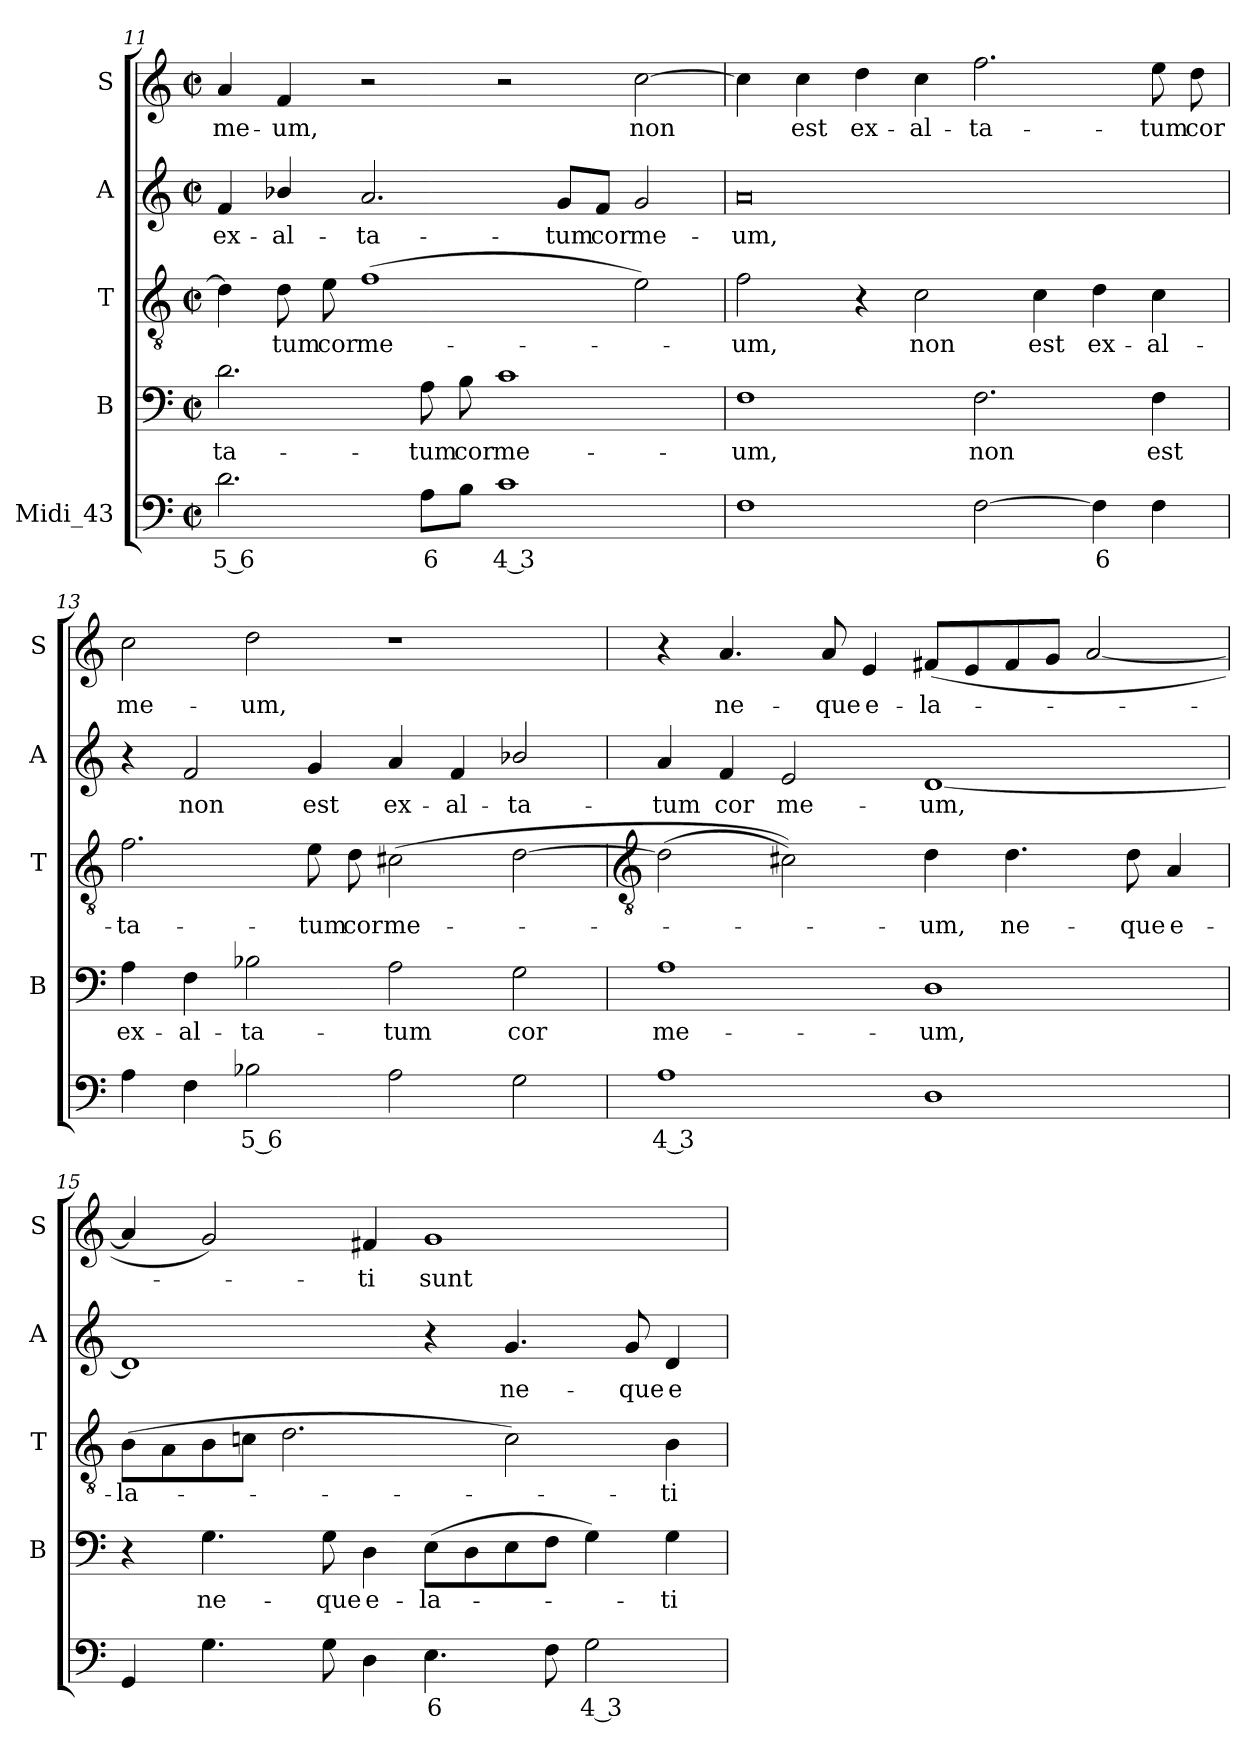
**kern	**text	**kern	**text	**kern	**text	**kern	**text	**kern	**text
*part5	*part5	*part4	*part4	*part3	*part3	*part2	*part2	*part1	*part1
*staff5	*staff5	*staff4	*staff4	*staff3	*staff3	*staff2	*staff2	*staff1	*staff1
*I"Midi_43	*	*I"B	*	*I"T	*	*I"A	*	*I"S	*
*	*	*I'B	*	*I'T	*	*I'A	*	*I'S	*
!!LO:LB:g=z
*clefF4	*	*clefF4	*	*clefGv2	*	*clefG2	*	*clefG2	*
*k[]	*	*k[]	*	*k[]	*	*k[]	*	*k[]	*
*C:	*	*C:	*	*C:	*	*C:	*	*C:	*
*M4/2	*	*M4/2	*	*M4/2	*	*M4/2	*	*M4/2	*
*met(c|)	*	*met(c|)	*	*met(c|)	*	*met(c|)	*	*met(c|)	*
=11	=11	=11	=11	=11	=11	=11	=11	=11	=11
!	!LO:LY:b	!	!LO:LY:b	!	!	!	!LO:LY:b	!	!LO:LY:b
2.d	5 6	2.d	-ta-	4d]	.	4f	ex-	4a	me-
!	!	!	!	!	!LO:LY:b	!	!LO:LY:b	!	!LO:LY:b
.	.	.	.	8d	tum	4b-X/	-al-	4f	-um,
!	!	!	!	!	!LO:LY:b	!	!	!	!
.	.	.	.	8e	cor	.	.	.	.
!	!	!	!	!	!LO:LY:b	!	!LO:LY:b	!	!
.	.	.	.	(>1f	me-	2.a	-ta-	2r	.
!	!LO:LY:b	!	!LO:LY:b	!	!	!	!	!	!
8AL	6	8A	-tum	.	.	.	.	.	.
!	!	!	!LO:LY:b	!	!	!	!	!	!
8BJ	.	8B	cor	.	.	.	.	.	.
!	!LO:LY:b	!	!LO:LY:b	!	!	!	!	!	!
1c	4 3	1c	me-	.	.	.	.	2r	.
!	!	!	!	!	!	!	!LO:LY:b	!	!
.	.	.	.	.	.	8g/L	-tum	.	.
!	!	!	!	!	!	!	!LO:LY:b	!	!
.	.	.	.	.	.	8f/J	cor	.	.
!	!	!	!	!	!	!	!LO:LY:b	!	!LO:LY:b
.	.	.	.	2e)	.	2g	me-	[2cc	non
=12	=12	=12	=12	=12	=12	=12	=12	=12	=12
!	!	!	!LO:LY:b	!	!LO:LY:b	!	!LO:LY:b	!	!
1F	.	1F	-um,	2f	um,	0a	-um,	4cc]	.
!	!	!	!	!	!	!	!	!	!LO:LY:b
.	.	.	.	.	.	.	.	4cc	est
!	!	!	!	!	!	!	!	!	!LO:LY:b
.	.	.	.	4r	.	.	.	4dd	ex-
!	!	!	!	!	!LO:LY:b	!	!	!	!LO:LY:b
.	.	.	.	2c	non	.	.	4cc	-al-
!	!	!	!LO:LY:b	!	!	!	!	!	!LO:LY:b
[2F	.	2.F	non	.	.	.	.	2.ff	-ta-
!	!	!	!	!	!LO:LY:b	!	!	!	!
.	.	.	.	4c	est	.	.	.	.
!	!LO:LY:b	!	!	!	!LO:LY:b	!	!	!	!
4F]	6	.	.	4d	ex-	.	.	.	.
!	!	!	!LO:LY:b	!	!LO:LY:b	!	!	!	!LO:LY:b
4F	.	4F	est	4c	-al-	.	.	8ee	-tum
!	!	!	!	!	!	!	!	!	!LO:LY:b
.	.	.	.	.	.	.	.	8dd	cor
=13	=13	=13	=13	=13	=13	=13	=13	=13	=13
!	!	!	!LO:LY:b	!	!LO:LY:b	!	!	!	!LO:LY:b
4A	.	4A	ex-	2.f	-ta-	4r	.	2cc	me-
!	!	!	!LO:LY:b	!	!	!	!LO:LY:b	!	!
4F	.	4F	-al-	.	.	2f	non	.	.
!	!LO:LY:b	!	!LO:LY:b	!	!	!	!	!	!LO:LY:b
2B-X	5 6	2B-X	-ta-	.	.	.	.	2dd	-um,
!	!	!	!	!	!LO:LY:b	!	!LO:LY:b	!	!
.	.	.	.	8e	-tum	4g	est	.	.
!	!	!	!	!	!LO:LY:b	!	!	!	!
.	.	.	.	8d	cor	.	.	.	.
!	!	!	!LO:LY:b	!	!LO:LY:b	!	!LO:LY:b	!	!
2A	.	2A	-tum	(>2c#X	me-	4a	ex-	1r	.
!	!	!	!	!	!	!	!LO:LY:b	!	!
.	.	.	.	.	.	4f	-al-	.	.
!	!	!	!LO:LY:b	!	!	!	!LO:LY:b	!	!
2G	.	2G	cor	[2d	.	2b-X/	-ta-	.	.
!!LO:LB:g=z
=14	=14	=14	=14	=14	=14	=14	=14	=14	=14
*	*	*	*	*clefGv2	*	*	*	*	*
!	!LO:LY:b	!	!LO:LY:b	!	!	!	!LO:LY:b	!	!
1A	4 3	1A	me-	(>2d]	.	4a	-tum	4r	.
!	!	!	!	!	!	!	!LO:LY:b	!	!LO:LY:b
.	.	.	.	.	.	4f	cor	4.a	ne-
!	!	!	!	!	!	!	!LO:LY:b	!	!
.	.	.	.	2c#X))	.	2e	me-	.	.
!	!	!	!	!	!	!	!	!	!LO:LY:b
.	.	.	.	.	.	.	.	8a	-que
!	!	!	!	!	!	!	!	!	!LO:LY:b
.	.	.	.	.	.	.	.	4e	e-
!	!	!	!LO:LY:b	!	!LO:LY:b	!	!LO:LY:b	!	!LO:LY:b
1D	.	1D	-um,	4d	um,	[1d	-um,	(<8f#XL	-la-
.	.	.	.	.	.	.	.	8e	.
!	!	!	!	!	!LO:LY:b	!	!	!	!
.	.	.	.	4.d	ne-	.	.	8f#	.
.	.	.	.	.	.	.	.	8gJ	.
.	.	.	.	.	.	.	.	[2a/	.
!	!	!	!	!	!LO:LY:b	!	!	!	!
.	.	.	.	8d	-que	.	.	.	.
!	!	!	!	!	!LO:LY:b	!	!	!	!
.	.	.	.	4A	e-	.	.	.	.
=15	=15	=15	=15	=15	=15	=15	=15	=15	=15
!	!	!	!	!	!LO:LY:b	!	!	!	!
4GG	.	4r	.	(>8BL	-la-	1d]	.	4a/]	.
.	.	.	.	8A	.	.	.	.	.
!	!	!	!LO:LY:b	!	!	!	!	!	!
4.G	.	4.G	ne-	8B	.	.	.	2g)	.
.	.	.	.	8cnJ	.	.	.	.	.
.	.	.	.	2.d	.	.	.	.	.
!	!	!	!LO:LY:b	!	!	!	!	!	!
8G	.	8G	-que	.	.	.	.	.	.
!	!	!	!LO:LY:b	!	!	!	!	!	!LO:LY:b
4D	.	4D	e-	.	.	.	.	4f#X	ti
!	!LO:LY:b	!	!LO:LY:b	!	!	!	!	!	!LO:LY:b
4.E	6	(>8EL	-la-	.	.	4r	.	1g	sunt
.	.	8D	.	.	.	.	.	.	.
!	!	!	!	!	!	!	!LO:LY:b	!	!
.	.	8E	.	2c)	.	4.g	ne-	.	.
8F	.	8FJ	.	.	.	.	.	.	.
!	!LO:LY:b	!	!	!	!	!	!	!	!
2G	4 3	4G)	.	.	.	.	.	.	.
!	!	!	!	!	!	!	!LO:LY:b	!	!
.	.	.	.	.	.	8g	-que	.	.
!	!	!	!LO:LY:b	!	!LO:LY:b	!	!LO:LY:b	!	!
.	.	4G	ti	4B	ti	4d	e-	.	.
=	=	=	=	=	=	=	=	=	=
*-	*-	*-	*-	*-	*-	*-	*-	*-	*-
